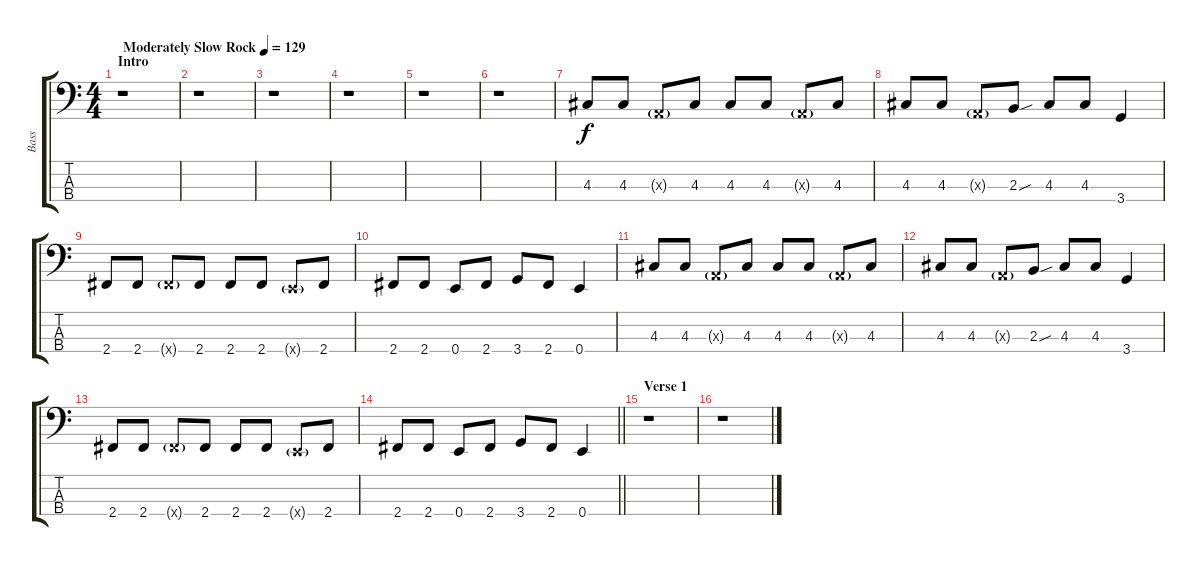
\track ("Bass" "Bass") {instrument electricbassfinger}
\staff {score tabs}
\tuning (G2 D2 A1 E1) {hide}
\ts (4 4)
\section ("" "Intro")
\tempo (129 "Moderately Slow Rock")
\clef f4
\ks c
r.1{dy f instrument electricbassfinger} |
r.1 |
r.1 |
r.1 |
r.1 |
r.1 |
4.3.8 4.3.8 0.3{g x}.8 4.3.8 4.3.8 4.3.8 0.3{g x}.8 4.3.8 |
4.3.8 4.3.8 0.3{g x}.8 2.3{sou}.8 4.3.8 4.3.8 3.4.4 |
2.4.8 2.4.8 2.4{g x}.8 2.4.8 2.4.8 2.4.8 0.4{g x}.8 2.4.8 |
2.4.8 2.4.8 0.4.8 2.4.8 3.4.8 2.4.8 0.4.4 |
4.3.8 4.3.8 0.3{g x}.8 4.3.8 4.3.8 4.3.8 0.3{g x}.8 4.3.8 |
4.3.8 4.3.8 0.3{g x}.8 2.3{sou}.8 4.3.8 4.3.8 3.4.4 |
2.4.8 2.4.8 2.4{g x}.8 2.4.8 2.4.8 2.4.8 0.4{g x}.8 2.4.8 |
\barLineRight lightlight
2.4.8 2.4.8 0.4.8 2.4.8 3.4.8 2.4.8 0.4.4 |
\section ("" "Verse 1")
r.1 |
r.1
